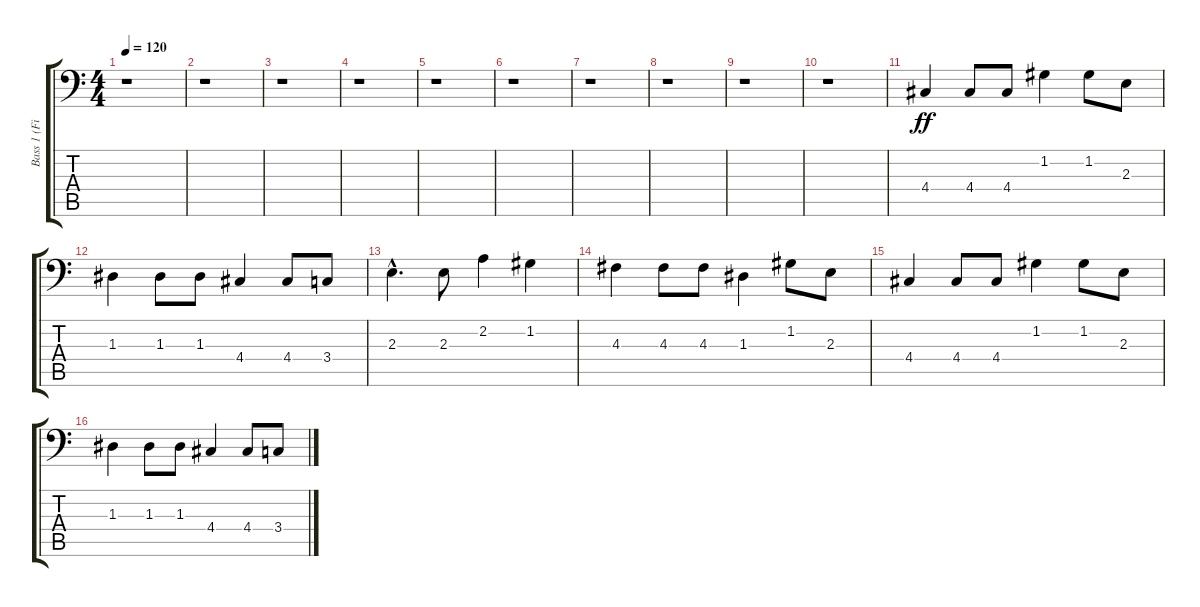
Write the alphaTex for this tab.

\track ("Bass 1 (Finger)" "Bass 1 (Fi") {instrument electricbassfinger}
\staff {score tabs}
\tuning (C3 G2 D2 A1 E1 B0) {hide}
\ts (4 4)
\tempo 120
\clef f4
\ks c
r.1{dy ff} |
r.1 |
r.1 |
r.1 |
r.1 |
r.1 |
r.1 |
r.1 |
r.1 |
r.1 |
4.4.4 4.4.8 4.4.8 1.2.4 1.2.8 2.3.8 |
1.3.4 1.3.8 1.3.8 4.4.4 4.4.8 3.4.8 |
2.3{hac}.4{d} 2.3.8 2.2.4 1.2.4 |
4.3.4 4.3.8 4.3.8 1.3.4 1.2.8 2.3.8 |
4.4.4 4.4.8 4.4.8 1.2.4 1.2.8 2.3.8 |
1.3.4 1.3.8 1.3.8 4.4.4 4.4.8 3.4.8
